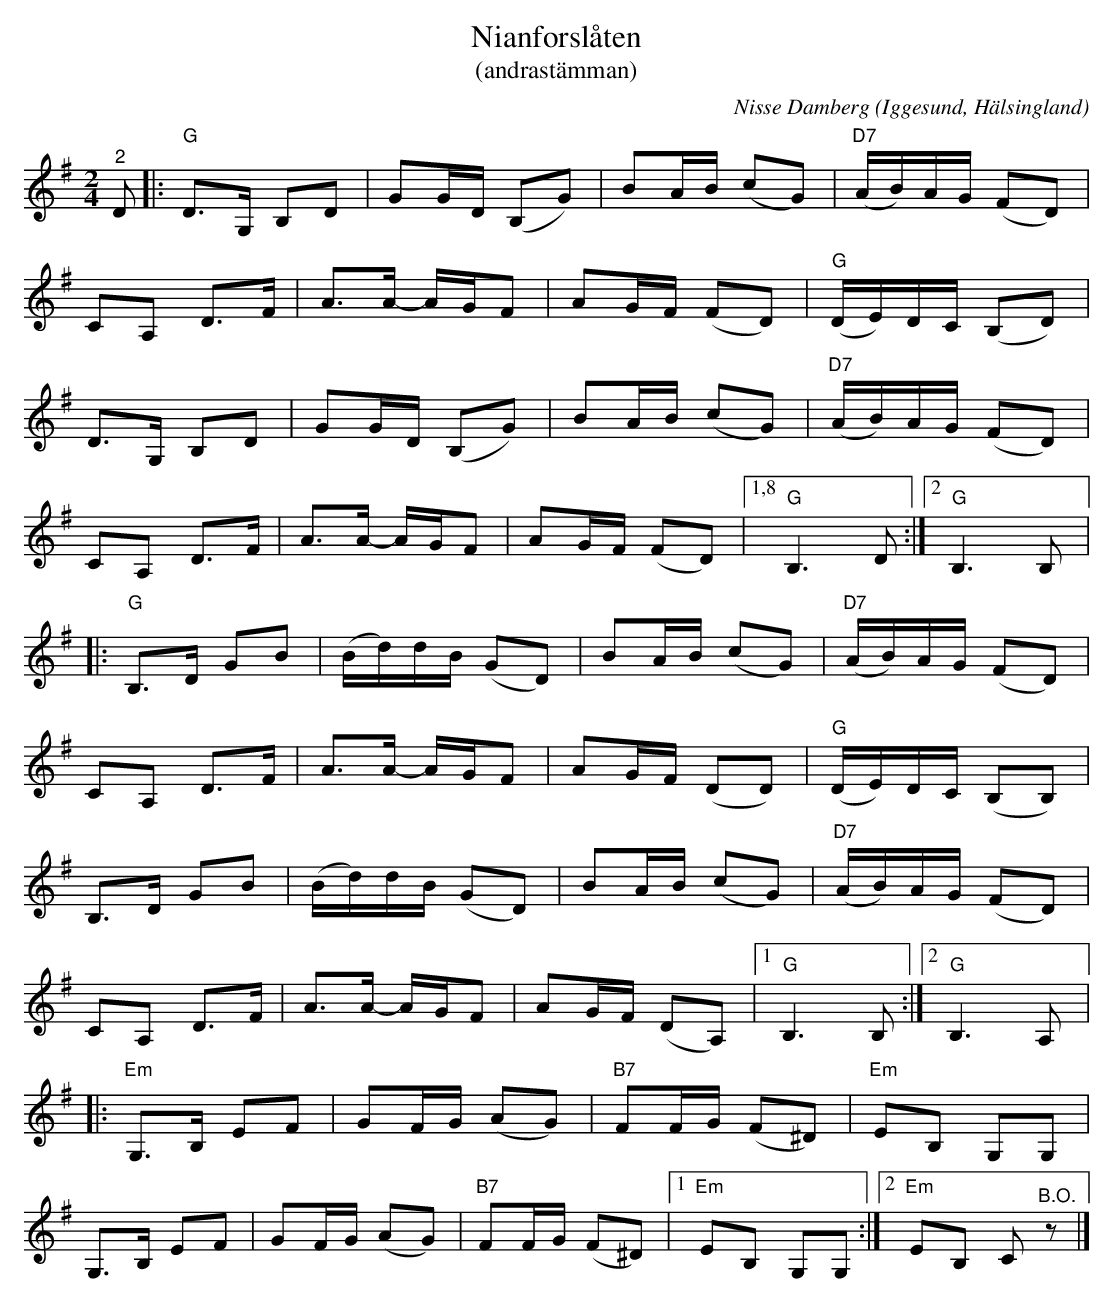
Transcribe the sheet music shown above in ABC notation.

X:1
T:Nianforslåten
T:(andrastämman)
C:Nisse Damberg
O:Iggesund, Hälsingland
L:1/8
M:2/4
K:G
V:2
"^2" D |:"G" D>G, B,D | GG/D/ (B,G) | BA/B/ (cG) |"D7" (A/B/)A/G/ (FD) |
CA, D>F | A>A- A/G/F | AG/F/ (FD) | "G" (D/E/)D/C/ (B,D) |
D>G, B,D | GG/D/ (B,G) | BA/B/ (cG) |"D7" (A/B/)A/G/ (FD) |
CA, D>F | A>A- A/G/F | AG/F/ (FD) |1,8"G" B,3 D :|2"G" B,3 B, |:
"G" B,>D GB | (B/d/)d/B/ (GD) | BA/B/ (cG) |"D7" (A/B/)A/G/ (FD) |
CA, D>F | A>A- A/G/F | AG/F/ (DD) | "G" (D/E/)D/C/ (B,B,) |
B,>D GB | (B/d/)d/B/ (GD) | BA/B/ (cG) |"D7" (A/B/)A/G/ (FD) |
CA, D>F | A>A- A/G/F | AG/F/ (DA,) |1 "G" B,3 B, :|2"G" B,3 A, |:
"Em" G,>B, EF | GF/G/ (AG) |"B7" FF/G/ (F^D) |"Em" EB, G,G, |
G,>B, EF | GF/G/ (AG) | "B7" FF/G/ (F^D) |1 "Em" EB, G,G, :|2 "Em" EB, C"^B.O." z |]
